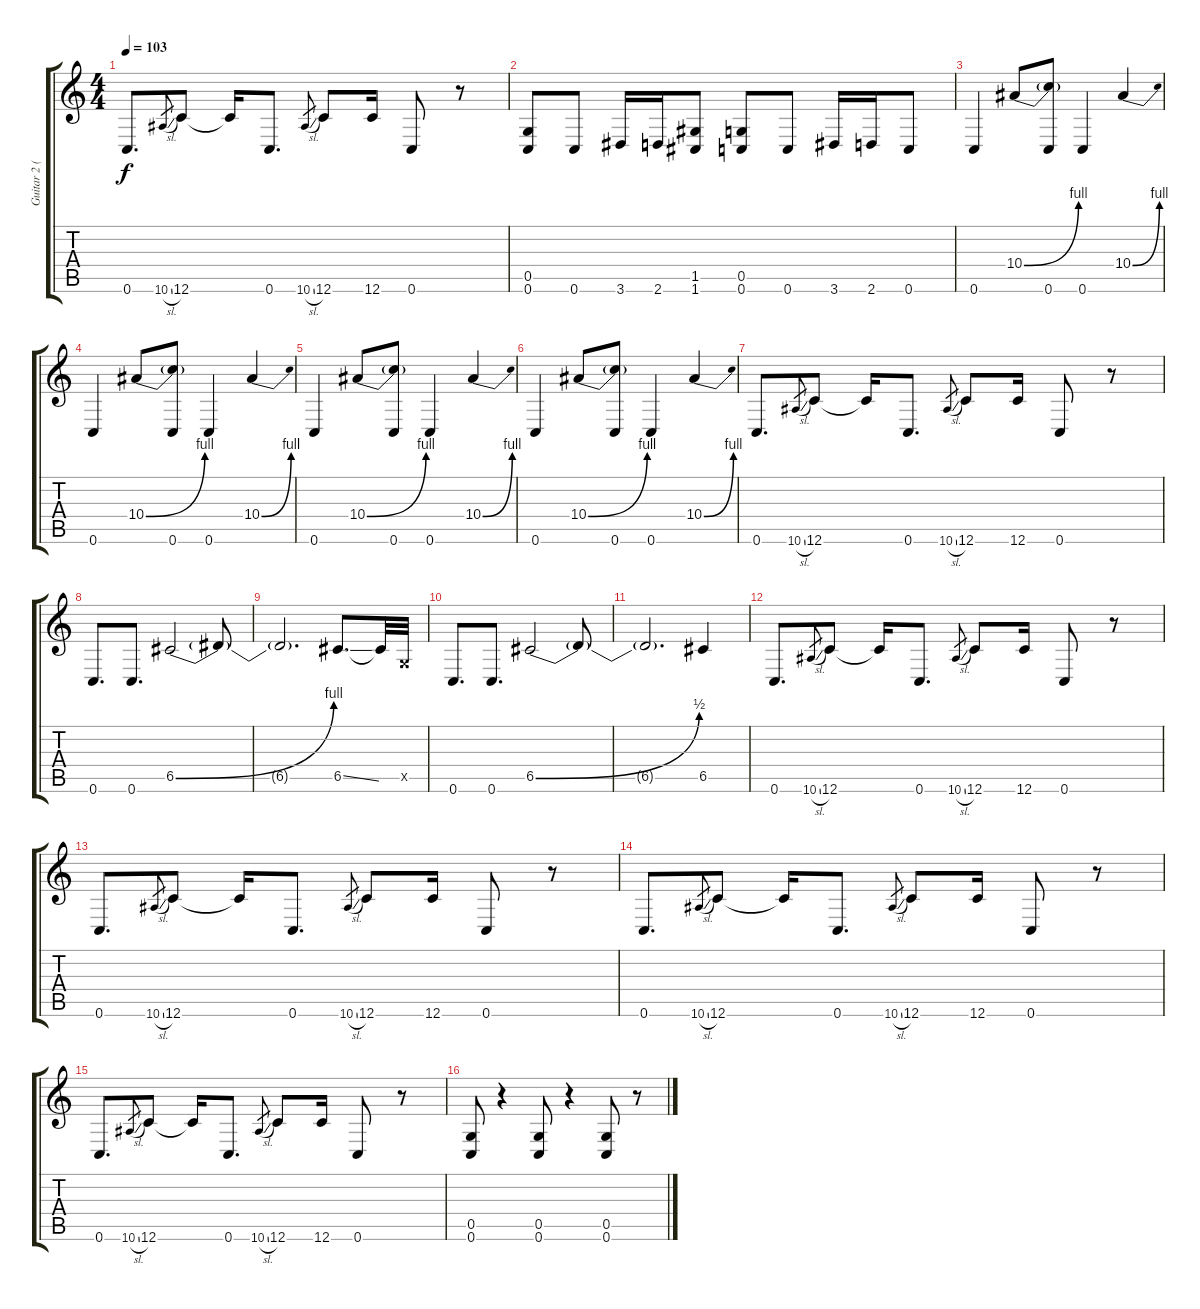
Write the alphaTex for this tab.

\track ("Guitar 2 (James)" "Guitar 2 (") {instrument overdrivenguitar}
\staff {score tabs}
\tuning (D4 A3 F3 C3 G2 C2) {hide}
\ts (4 4)
\tempo 103
\clef g2
\ks c
0.6.8{d dy f} 10.6{sl}.8{gr} 12.6.8 12.6{t}.16 0.6.8{d} 10.6{sl}.8{gr} 12.6.8 12.6.16 0.6.8 r.8 |
(0.5 0.6).8{volume 16} 0.6.8 3.6.16 2.6.16 (1.5 1.6).8 (0.5 0.6).8 0.6.8 3.6.16 2.6.16 0.6.8 |
0.6.4 10.4{be (bend 0 0 60 4)}.8 (10.4{t} 0.6).8 0.6.4 10.4{be (bend 0 0 60 4)}.4 |
0.6.4 10.4{be (bend 0 0 60 4)}.8 (10.4{t} 0.6).8 0.6.4 10.4{be (bend 0 0 60 4)}.4 |
0.6.4 10.4{be (bend 0 0 60 4)}.8 (10.4{t} 0.6).8 0.6.4 10.4{be (bend 0 0 60 4)}.4 |
0.6.4 10.4{be (bend 0 0 60 4)}.8 (10.4{t} 0.6).8 0.6.4 10.4{be (bend 0 0 60 4)}.4 |
0.6.8{d} 10.6{sl}.8{gr} 12.6.8 12.6{t}.16 0.6.8{d} 10.6{sl}.8{gr} 12.6.8 12.6.16 0.6.8 r.8 |
0.6.8{d} 0.6.8{d} 6.5{be (bend 0 0 60 4)}.2 6.5{t}.8 |
6.5{t}.2{d} 6.5{ss}.8{d} 6.5{t}.32 0.5{x}.32 |
0.6.8{d} 0.6.8{d} 6.5{be (bend 0 0 60 2)}.2 6.5{t}.8 |
6.5{t}.2{d} 6.5.4 |
0.6.8{d} 10.6{sl}.8{gr} 12.6.8 12.6{t}.16 0.6.8{d} 10.6{sl}.8{gr} 12.6.8 12.6.16 0.6.8 r.8 |
0.6.8{d} 10.6{sl}.8{gr} 12.6.8 12.6{t}.16 0.6.8{d} 10.6{sl}.8{gr} 12.6.8 12.6.16 0.6.8 r.8 |
0.6.8{d} 10.6{sl}.8{gr} 12.6.8 12.6{t}.16 0.6.8{d} 10.6{sl}.8{gr} 12.6.8 12.6.16 0.6.8 r.8 |
0.6.8{d} 10.6{sl}.8{gr} 12.6.8 12.6{t}.16 0.6.8{d} 10.6{sl}.8{gr} 12.6.8 12.6.16 0.6.8 r.8 |
(0.5 0.6).8 r.4 (0.5 0.6).8 r.4 (0.5 0.6).8 r.8
